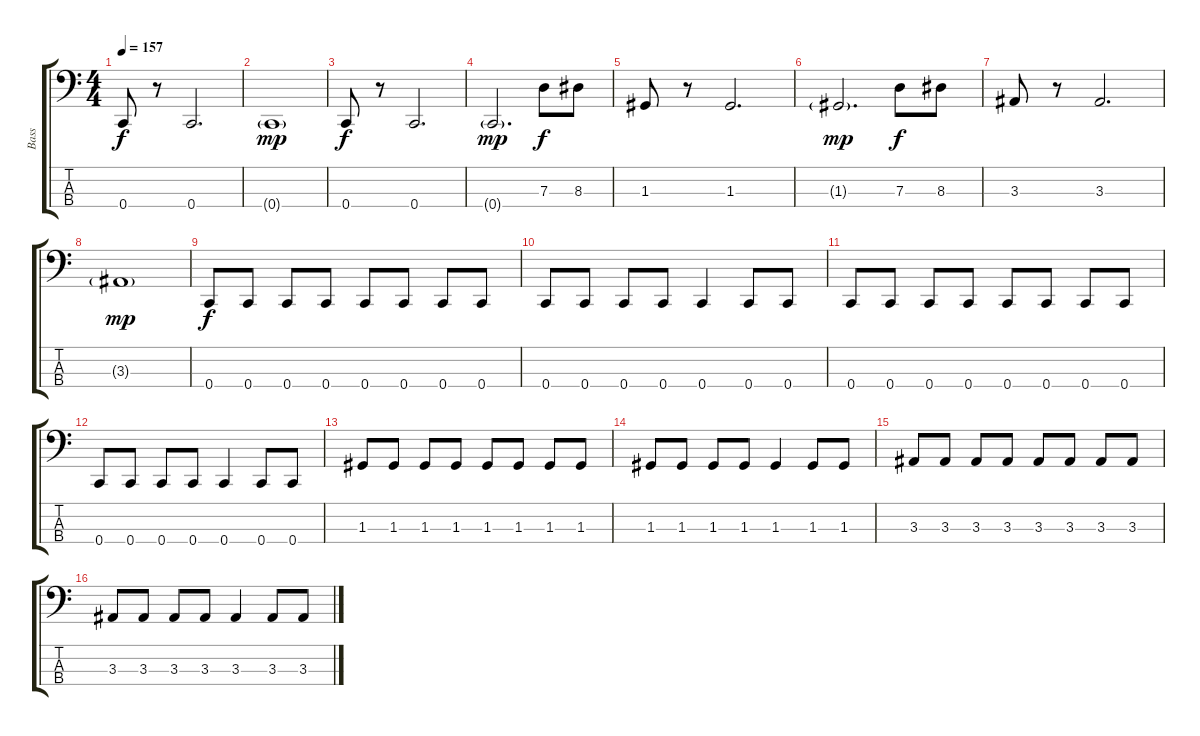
\track ("Bass" "Bass") {instrument electricbasspick}
\staff {score tabs}
\tuning (F2 C2 G1 C1) {hide}
\ts (4 4)
\tempo 157
\clef f4
\ks c
0.4.8{dy f} r.8 0.4.2{d} |
0.4{g}.1{dy mp} |
0.4.8{dy f} r.8 0.4.2{d} |
0.4{g}.2{d dy mp} 7.3.8{dy f} 8.3.8 |
1.3.8 r.8 1.3.2{d} |
1.3{g}.2{d dy mp} 7.3.8{dy f} 8.3.8 |
3.3.8 r.8 3.3.2{d} |
3.3{g}.1{dy mp} |
0.4.8{dy f} 0.4.8 0.4.8 0.4.8 0.4.8 0.4.8 0.4.8 0.4.8 |
0.4.8 0.4.8 0.4.8 0.4.8 0.4.4 0.4.8 0.4.8 |
0.4.8 0.4.8 0.4.8 0.4.8 0.4.8 0.4.8 0.4.8 0.4.8 |
0.4.8 0.4.8 0.4.8 0.4.8 0.4.4 0.4.8 0.4.8 |
1.3.8 1.3.8 1.3.8 1.3.8 1.3.8 1.3.8 1.3.8 1.3.8 |
1.3.8 1.3.8 1.3.8 1.3.8 1.3.4 1.3.8 1.3.8 |
3.3.8 3.3.8 3.3.8 3.3.8 3.3.8 3.3.8 3.3.8 3.3.8 |
3.3.8 3.3.8 3.3.8 3.3.8 3.3.4 3.3.8 3.3.8
